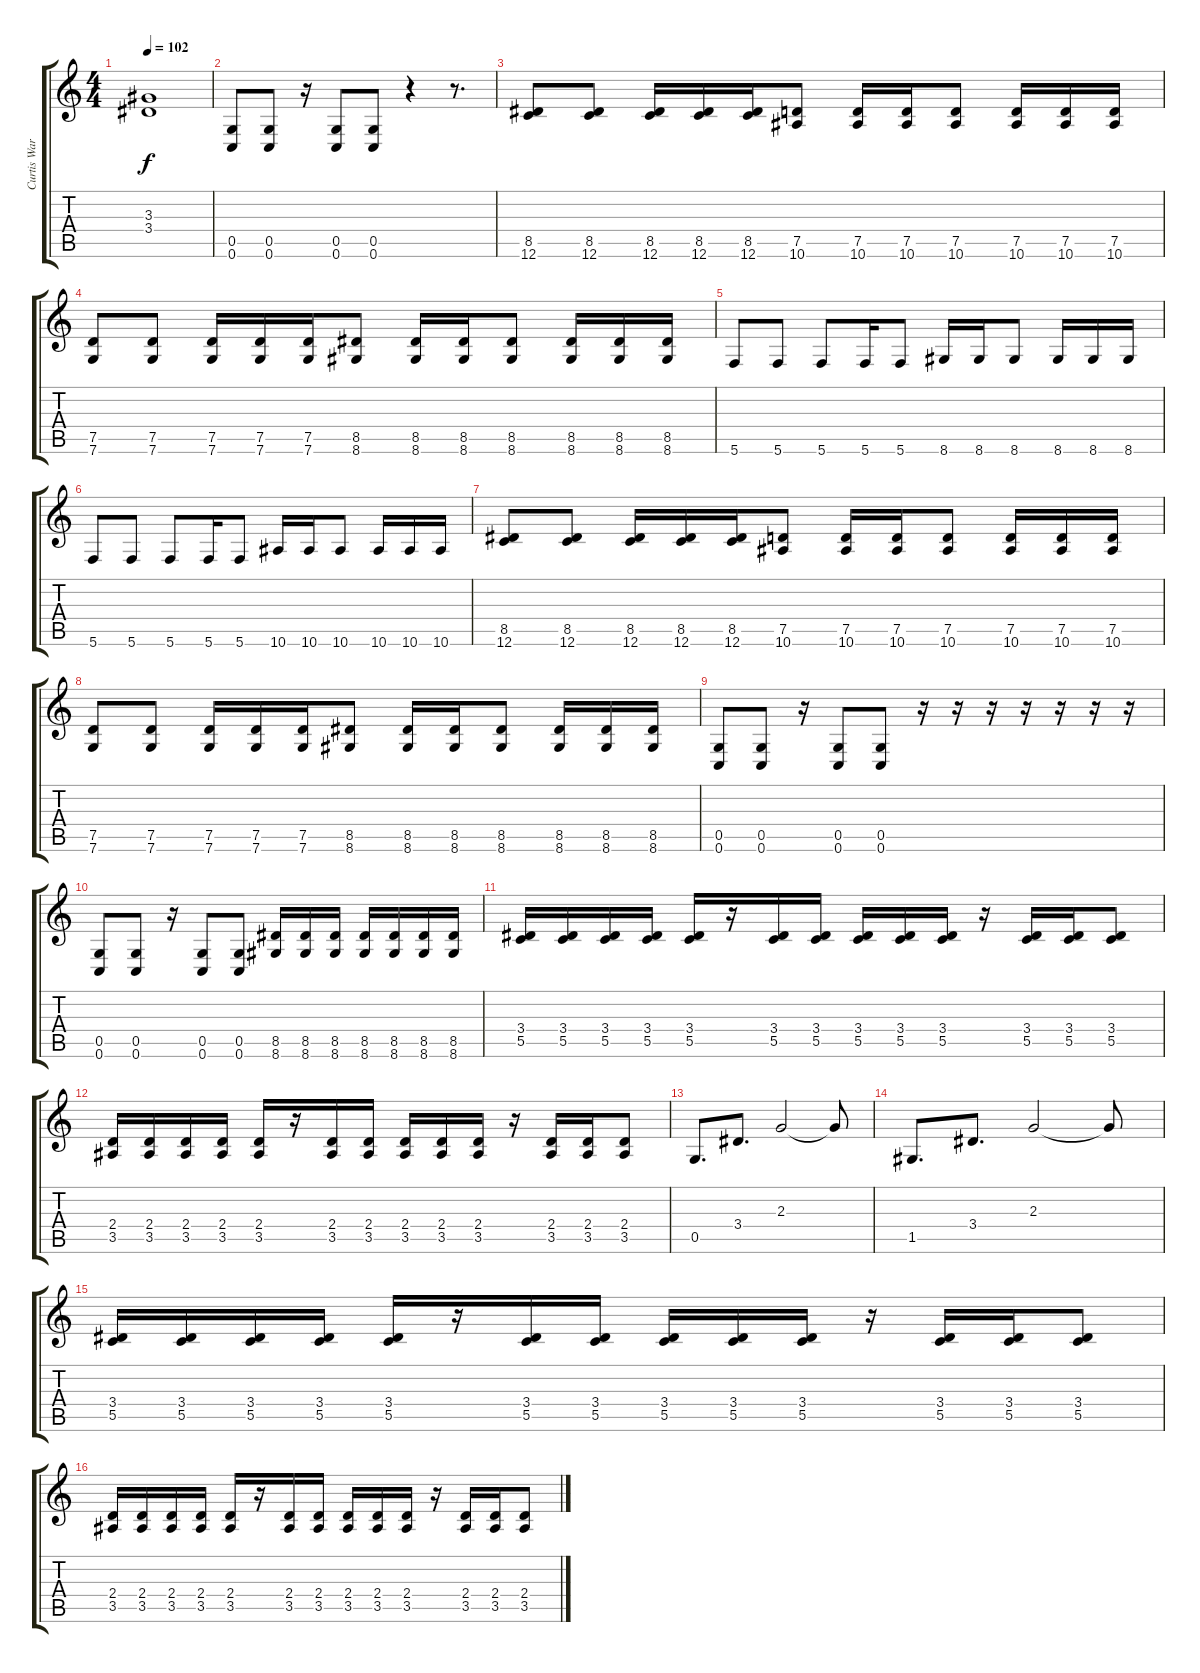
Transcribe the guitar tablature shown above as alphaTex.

\track ("Curtis Ward" "Curtis War") {instrument distortionguitar}
\staff {score tabs}
\tuning (D4 A3 F3 C3 G2 C2) {hide}
\ts (4 4)
\tempo 102
\clef g2
\ks c
(3.3{t} 3.4{t}).1{dy f} |
(0.5 0.6).8 (0.5 0.6).8 r.16 (0.5 0.6).8 (0.5 0.6).8 r.4 r.8{d} |
(8.5 12.6).8 (8.5 12.6).8 (8.5 12.6).16 (8.5 12.6).16 (8.5 12.6).16 (7.5 10.6).8 (7.5 10.6).16 (7.5 10.6).16 (7.5 10.6).8 (7.5 10.6).16 (7.5 10.6).16 (7.5 10.6).16 |
(7.5 7.6).8 (7.5 7.6).8 (7.5 7.6).16 (7.5 7.6).16 (7.5 7.6).16 (8.5 8.6).8 (8.5 8.6).16 (8.5 8.6).16 (8.5 8.6).8 (8.5 8.6).16 (8.5 8.6).16 (8.5 8.6).16 |
5.6.8 5.6.8 5.6.8 5.6.16 5.6.8 8.6.16 8.6.16 8.6.8 8.6.16 8.6.16 8.6.16 |
5.6.8 5.6.8 5.6.8 5.6.16 5.6.8 10.6.16 10.6.16 10.6.8 10.6.16 10.6.16 10.6.16 |
(8.5 12.6).8 (8.5 12.6).8 (8.5 12.6).16 (8.5 12.6).16 (8.5 12.6).16 (7.5 10.6).8 (7.5 10.6).16 (7.5 10.6).16 (7.5 10.6).8 (7.5 10.6).16 (7.5 10.6).16 (7.5 10.6).16 |
(7.5 7.6).8 (7.5 7.6).8 (7.5 7.6).16 (7.5 7.6).16 (7.5 7.6).16 (8.5 8.6).8 (8.5 8.6).16 (8.5 8.6).16 (8.5 8.6).8 (8.5 8.6).16 (8.5 8.6).16 (8.5 8.6).16 |
(0.5 0.6).8 (0.5 0.6).8 r.16 (0.5 0.6).8 (0.5 0.6).8 r.16 r.16 r.16 r.16 r.16 r.16 r.16 |
(0.5 0.6).8 (0.5 0.6).8 r.16 (0.5 0.6).8 (0.5 0.6).8 (8.5 8.6).16 (8.5 8.6).16 (8.5 8.6).16 (8.5 8.6).16 (8.5 8.6).16 (8.5 8.6).16 (8.5 8.6).16 |
(3.4 5.5).16 (3.4 5.5).16 (3.4 5.5).16 (3.4 5.5).16 (3.4 5.5).16 r.16 (3.4 5.5).16 (3.4 5.5).16 (3.4 5.5).16 (3.4 5.5).16 (3.4 5.5).16 r.16 (3.4 5.5).16 (3.4 5.5).16 (3.4 5.5).8 |
(2.4 3.5).16 (2.4 3.5).16 (2.4 3.5).16 (2.4 3.5).16 (2.4 3.5).16 r.16 (2.4 3.5).16 (2.4 3.5).16 (2.4 3.5).16 (2.4 3.5).16 (2.4 3.5).16 r.16 (2.4 3.5).16 (2.4 3.5).16 (2.4 3.5).8 |
0.5.8{d} 3.4.8{d} 2.3.2 2.3{t}.8 |
1.5.8{d} 3.4.8{d} 2.3.2 2.3{t}.8 |
(3.4 5.5).16 (3.4 5.5).16 (3.4 5.5).16 (3.4 5.5).16 (3.4 5.5).16 r.16 (3.4 5.5).16 (3.4 5.5).16 (3.4 5.5).16 (3.4 5.5).16 (3.4 5.5).16 r.16 (3.4 5.5).16 (3.4 5.5).16 (3.4 5.5).8 |
(2.4 3.5).16 (2.4 3.5).16 (2.4 3.5).16 (2.4 3.5).16 (2.4 3.5).16 r.16 (2.4 3.5).16 (2.4 3.5).16 (2.4 3.5).16 (2.4 3.5).16 (2.4 3.5).16 r.16 (2.4 3.5).16 (2.4 3.5).16 (2.4 3.5).8
